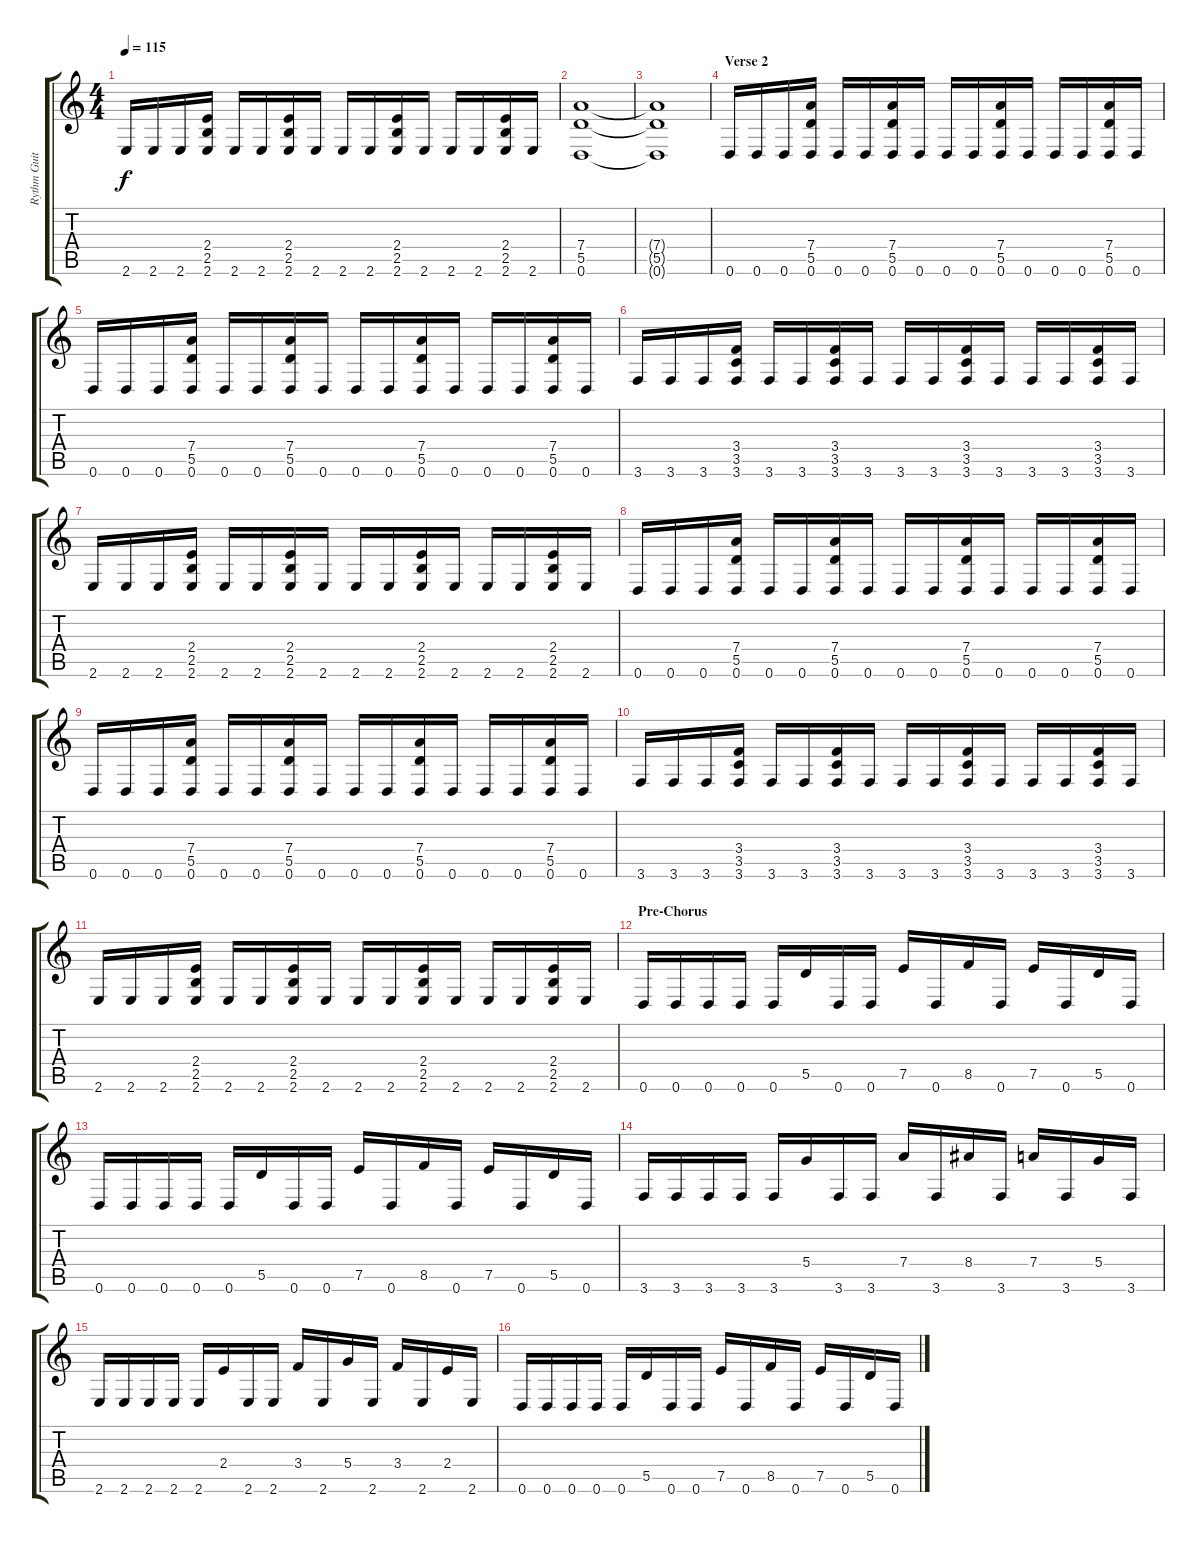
\track ("Rythm Guitar (Right)" "Rythm Guit") {instrument distortionguitar}
\staff {score tabs}
\tuning (E4 B3 G3 D3 A2 D2) {hide}
\ts (4 4)
\tempo 115
\clef g2
\ks c
2.6.16{dy f} 2.6.16 2.6.16 (2.4 2.5 2.6).16 2.6.16 2.6.16 (2.4 2.5 2.6).16 2.6.16 2.6.16 2.6.16 (2.4 2.5 2.6).16 2.6.16 2.6.16 2.6.16 (2.4 2.5 2.6).16 2.6.16 |
(7.4 5.5 0.6).1 |
(7.4{t} 5.5{t} 0.6{t}).1 |
\section ("" "Verse 2")
0.6.16 0.6.16 0.6.16 (7.4 5.5 0.6).16 0.6.16 0.6.16 (7.4 5.5 0.6).16 0.6.16 0.6.16 0.6.16 (7.4 5.5 0.6).16 0.6.16 0.6.16 0.6.16 (7.4 5.5 0.6).16 0.6.16 |
0.6.16 0.6.16 0.6.16 (7.4 5.5 0.6).16 0.6.16 0.6.16 (7.4 5.5 0.6).16 0.6.16 0.6.16 0.6.16 (7.4 5.5 0.6).16 0.6.16 0.6.16 0.6.16 (7.4 5.5 0.6).16 0.6.16 |
3.6.16 3.6.16 3.6.16 (3.4 3.5 3.6).16 3.6.16 3.6.16 (3.4 3.5 3.6).16 3.6.16 3.6.16 3.6.16 (3.4 3.5 3.6).16 3.6.16 3.6.16 3.6.16 (3.4 3.5 3.6).16 3.6.16 |
2.6.16 2.6.16 2.6.16 (2.4 2.5 2.6).16 2.6.16 2.6.16 (2.4 2.5 2.6).16 2.6.16 2.6.16 2.6.16 (2.4 2.5 2.6).16 2.6.16 2.6.16 2.6.16 (2.4 2.5 2.6).16 2.6.16 |
0.6.16 0.6.16 0.6.16 (7.4 5.5 0.6).16 0.6.16 0.6.16 (7.4 5.5 0.6).16 0.6.16 0.6.16 0.6.16 (7.4 5.5 0.6).16 0.6.16 0.6.16 0.6.16 (7.4 5.5 0.6).16 0.6.16 |
0.6.16 0.6.16 0.6.16 (7.4 5.5 0.6).16 0.6.16 0.6.16 (7.4 5.5 0.6).16 0.6.16 0.6.16 0.6.16 (7.4 5.5 0.6).16 0.6.16 0.6.16 0.6.16 (7.4 5.5 0.6).16 0.6.16 |
3.6.16 3.6.16 3.6.16 (3.4 3.5 3.6).16 3.6.16 3.6.16 (3.4 3.5 3.6).16 3.6.16 3.6.16 3.6.16 (3.4 3.5 3.6).16 3.6.16 3.6.16 3.6.16 (3.4 3.5 3.6).16 3.6.16 |
2.6.16 2.6.16 2.6.16 (2.4 2.5 2.6).16 2.6.16 2.6.16 (2.4 2.5 2.6).16 2.6.16 2.6.16 2.6.16 (2.4 2.5 2.6).16 2.6.16 2.6.16 2.6.16 (2.4 2.5 2.6).16 2.6.16 |
\section ("" "Pre-Chorus")
0.6.16 0.6.16 0.6.16 0.6.16 0.6.16 5.5.16 0.6.16 0.6.16 7.5.16 0.6.16 8.5.16 0.6.16 7.5.16 0.6.16 5.5.16 0.6.16 |
0.6.16 0.6.16 0.6.16 0.6.16 0.6.16 5.5.16 0.6.16 0.6.16 7.5.16 0.6.16 8.5.16 0.6.16 7.5.16 0.6.16 5.5.16 0.6.16 |
3.6.16 3.6.16 3.6.16 3.6.16 3.6.16 5.4.16 3.6.16 3.6.16 7.4.16 3.6.16 8.4.16 3.6.16 7.4.16 3.6.16 5.4.16 3.6.16 |
2.6.16 2.6.16 2.6.16 2.6.16 2.6.16 2.4.16 2.6.16 2.6.16 3.4.16 2.6.16 5.4.16 2.6.16 3.4.16 2.6.16 2.4.16 2.6.16 |
0.6.16 0.6.16 0.6.16 0.6.16 0.6.16 5.5.16 0.6.16 0.6.16 7.5.16 0.6.16 8.5.16 0.6.16 7.5.16 0.6.16 5.5.16 0.6.16
